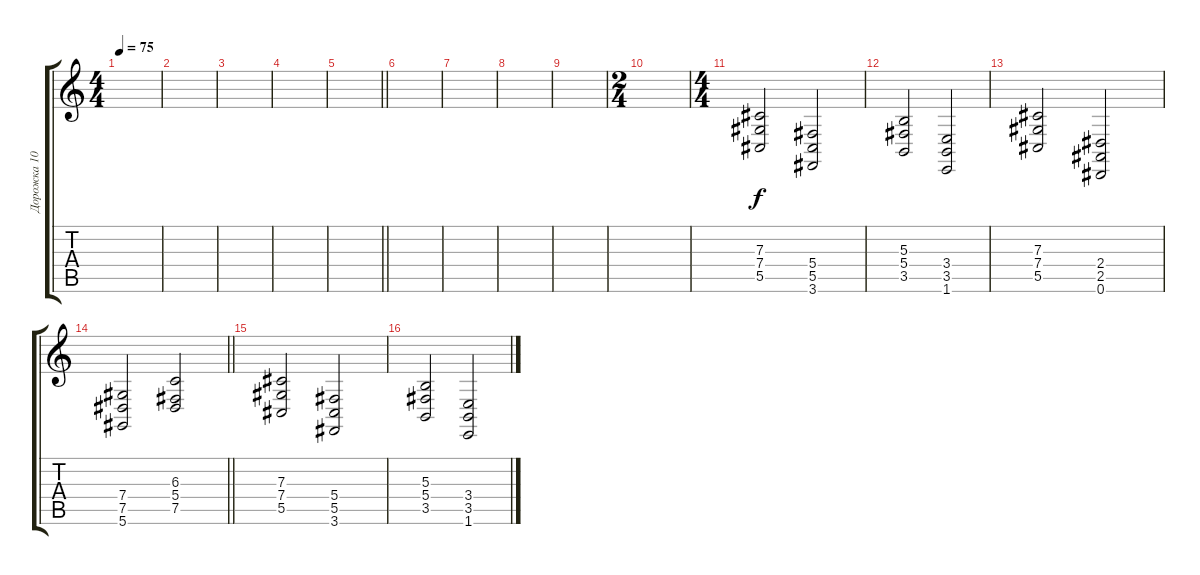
\track ("Дорожка 10" "Дорожка 10") {instrument stringensemble1}
\staff {score tabs}
\tuning (Eb4 Bb3 Gb3 Db3 Ab2 Eb2) {hide}
\ts (4 4)
\tempo 75
\clef g2
\ks c
|
|
|
|
\barLineRight lightlight
|
|
|
|
|
\ts (2 4)
|
\ts (4 4)
(7.3 7.4 5.5).2 (5.4 5.5 3.6).2 |
(5.3 5.4 3.5).2 (3.4 3.5 1.6).2 |
(7.3 7.4 5.5).2 (2.4 2.5 0.6).2 |
\barLineRight lightlight
(7.4 7.5 5.6).2 (6.3 5.4 7.5).2 |
(7.3 7.4 5.5).2 (5.4 5.5 3.6).2 |
(5.3 5.4 3.5).2 (3.4 3.5 1.6).2
